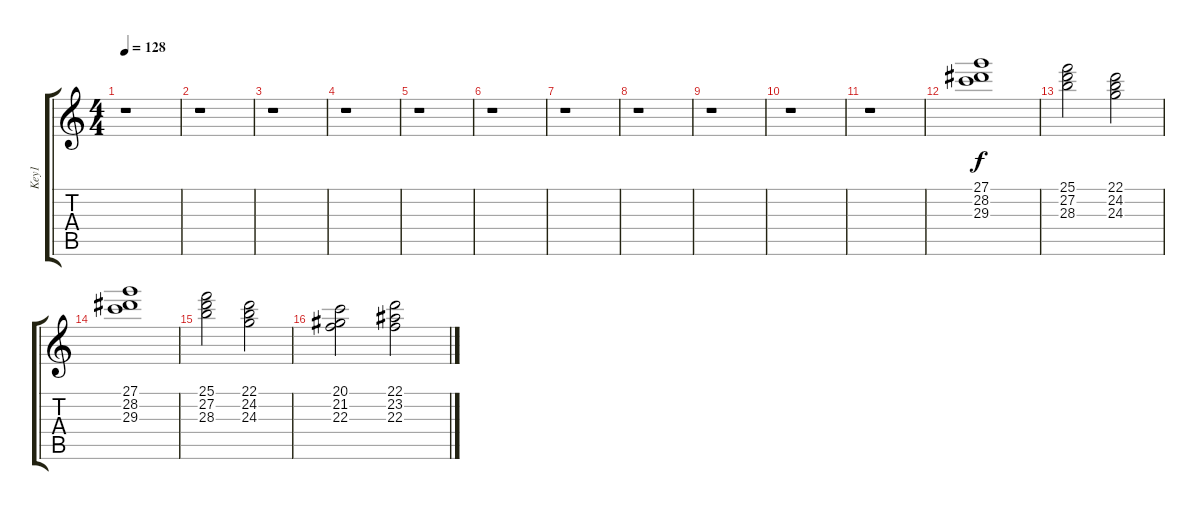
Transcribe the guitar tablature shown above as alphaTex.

\track ("Key1" "Key1") {instrument stringensemble1}
\staff {score tabs}
\tuning (E4 B3 G3 D3 A2 E2) {hide}
\ts (4 4)
\tempo 128
\clef g2
\ks c
r.1{dy f} |
r.1 |
r.1 |
r.1 |
r.1 |
r.1 |
r.1 |
r.1 |
r.1 |
r.1 |
r.1 |
(27.1 28.2 29.3).1 |
(25.1 27.2 28.3).2 (22.1 24.2 24.3).2 |
(27.1 28.2 29.3).1 |
(25.1 27.2 28.3).2 (22.1 24.2 24.3).2 |
(20.1 21.2 22.3).2 (22.1 23.2 22.3).2
